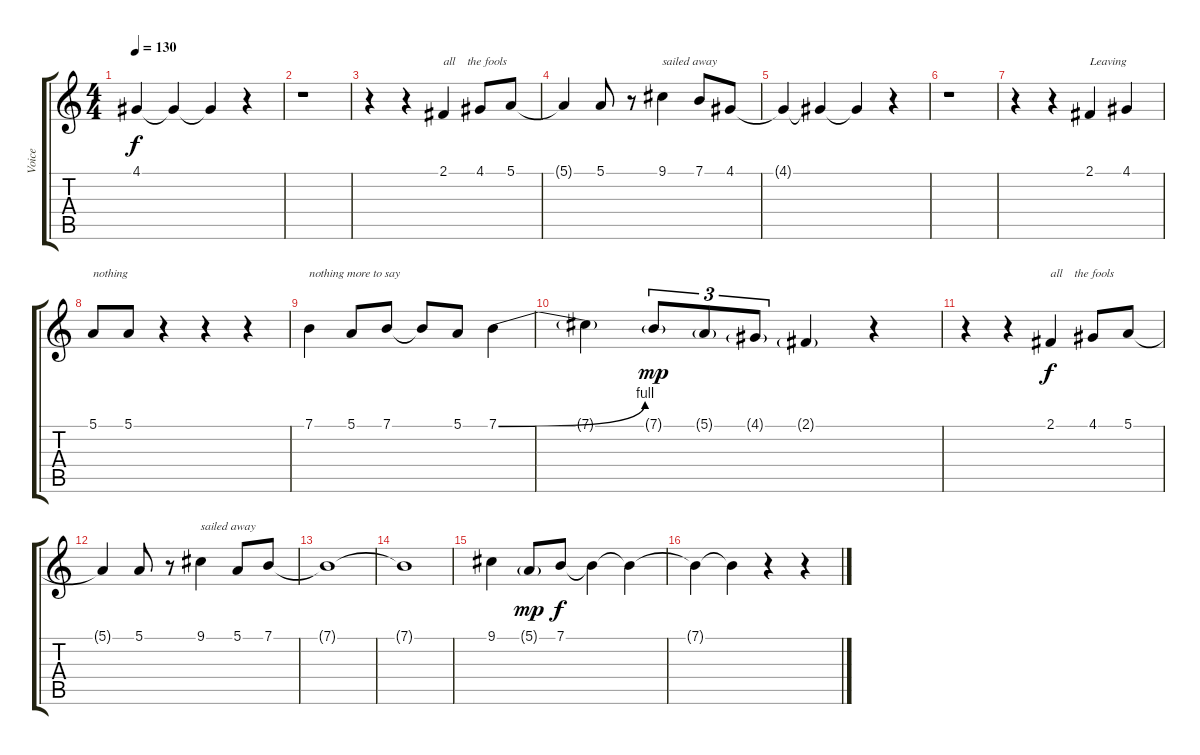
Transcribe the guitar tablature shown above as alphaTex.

\track ("Voice" "Voice") {instrument violin}
\staff {score tabs}
\tuning (E4 B3 G3 D3 A2 E2) {hide}
\ts (4 4)
\tempo 130
\clef g2
\ks c
4.1{t}.4{dy f} 4.1{t}.4 4.1{t}.4 r.4 |
r.1 |
r.4 r.4 2.1.4{txt "all    the fools"} 4.1.8 5.1.8 |
5.1{t}.4 5.1.8 r.8 9.1.4{txt "sailed away"} 7.1.8 4.1.8 |
4.1{t}.4 4.1{t}.4 4.1{t}.4 r.4 |
r.1 |
r.4 r.4 2.1.4{txt "Leaving"} 4.1.4 |
5.1.8{txt "nothing"} 5.1.8 r.4 r.4 r.4 |
7.1.4{txt "nothing more to say"} 5.1.8 7.1.8 7.1{t}.8 5.1.8 7.1{be (bend 0 0 60 4)}.4 |
7.1{t}.4 7.1{g}.8{tu (3 2) dy mp} 5.1{g}.8{tu (3 2)} 4.1{g}.8{tu (3 2)} 2.1{g}.4 r.4 |
r.4 r.4 2.1.4{txt "all    the fools" dy f} 4.1.8 5.1.8 |
5.1{t}.4 5.1.8 r.8 9.1.4{txt "sailed away"} 5.1.8 7.1.8 |
7.1{t}.1 |
7.1{t}.1 |
9.1.4 5.1{g}.8{dy mp} 7.1.8{dy f} 7.1{t}.4 7.1{t}.4 |
7.1{t}.4 7.1{t}.4 r.4 r.4
